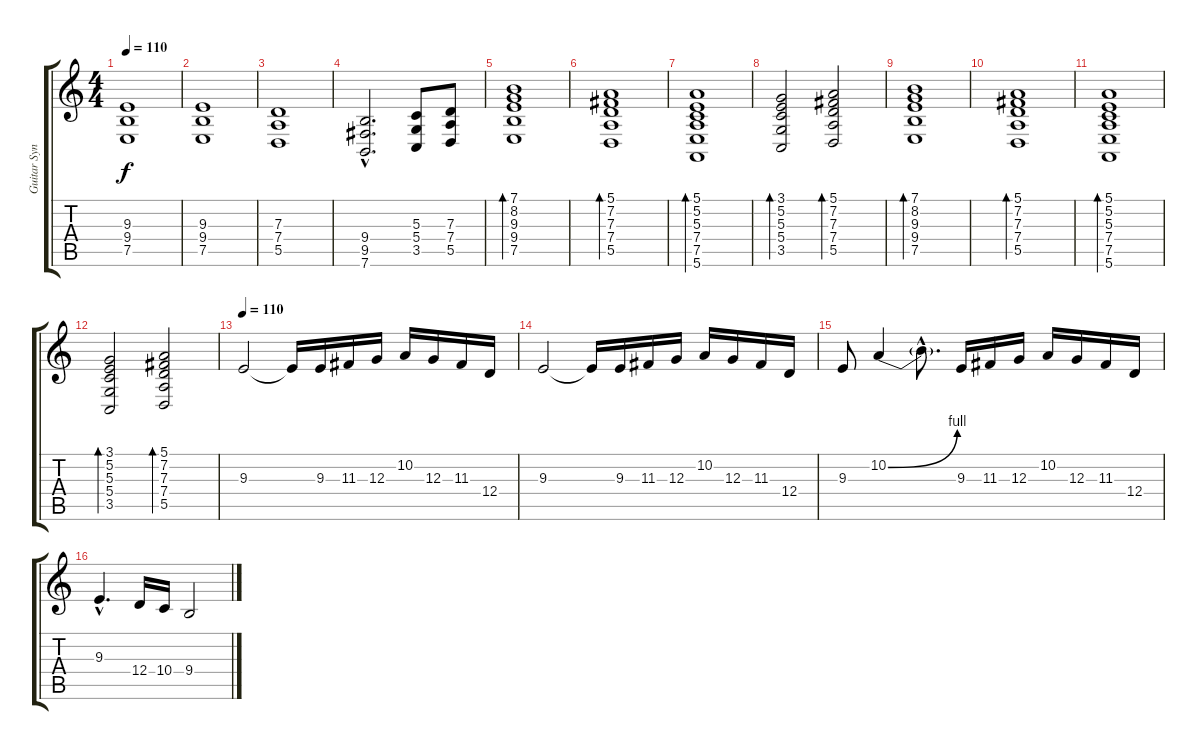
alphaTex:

\track ("Guitar Synths" "Guitar Syn") {instrument lead5charang}
\staff {score tabs}
\tuning (E4 B3 G3 D3 A2 E2) {hide}
\ts (4 4)
\tempo 110
\clef g2
\ks c
(9.3 9.4 7.5).1{dy f} |
(9.3 9.4 7.5).1 |
(7.3 7.4 5.5).1 |
(9.4{hac} 9.5{hac} 7.6{hac}).2{d} (5.3 5.4 3.5).8 (7.3 7.4 5.5).8 |
(7.1 8.2 9.3 9.4 7.5).1{bd 480} |
(5.1 7.2 7.3 7.4 5.5).1{bd 480} |
(5.1 5.2 5.3 7.4 7.5 5.6).1{bd 480} |
(3.1 5.2 5.3 5.4 3.5).2{bd 480} (5.1 7.2 7.3 7.4 5.5).2{bd 480} |
(7.1 8.2 9.3 9.4 7.5).1{bd 480} |
(5.1 7.2 7.3 7.4 5.5).1{bd 480} |
(5.1 5.2 5.3 7.4 7.5 5.6).1{bd 480} |
(3.1 5.2 5.3 5.4 3.5).2{bd 480} (5.1 7.2 7.3 7.4 5.5).2{bd 480} |
\tempo 110
9.3.2 9.3{t}.16 9.3.16 11.3.16 12.3.16 10.2.16 12.3.16 11.3.16 12.4.16 |
9.3.2 9.3{t}.16 9.3.16 11.3.16 12.3.16 10.2.16 12.3.16 11.3.16 12.4.16 |
9.3.8 10.2{be (bend 0 0 60 4)}.4 10.2{hac t}.8{d} 9.3.16 11.3.16 12.3.16 10.2.16 12.3.16 11.3.16 12.4.16 |
9.3{hac}.4{d} 12.4.16 10.4.16 9.4.2
